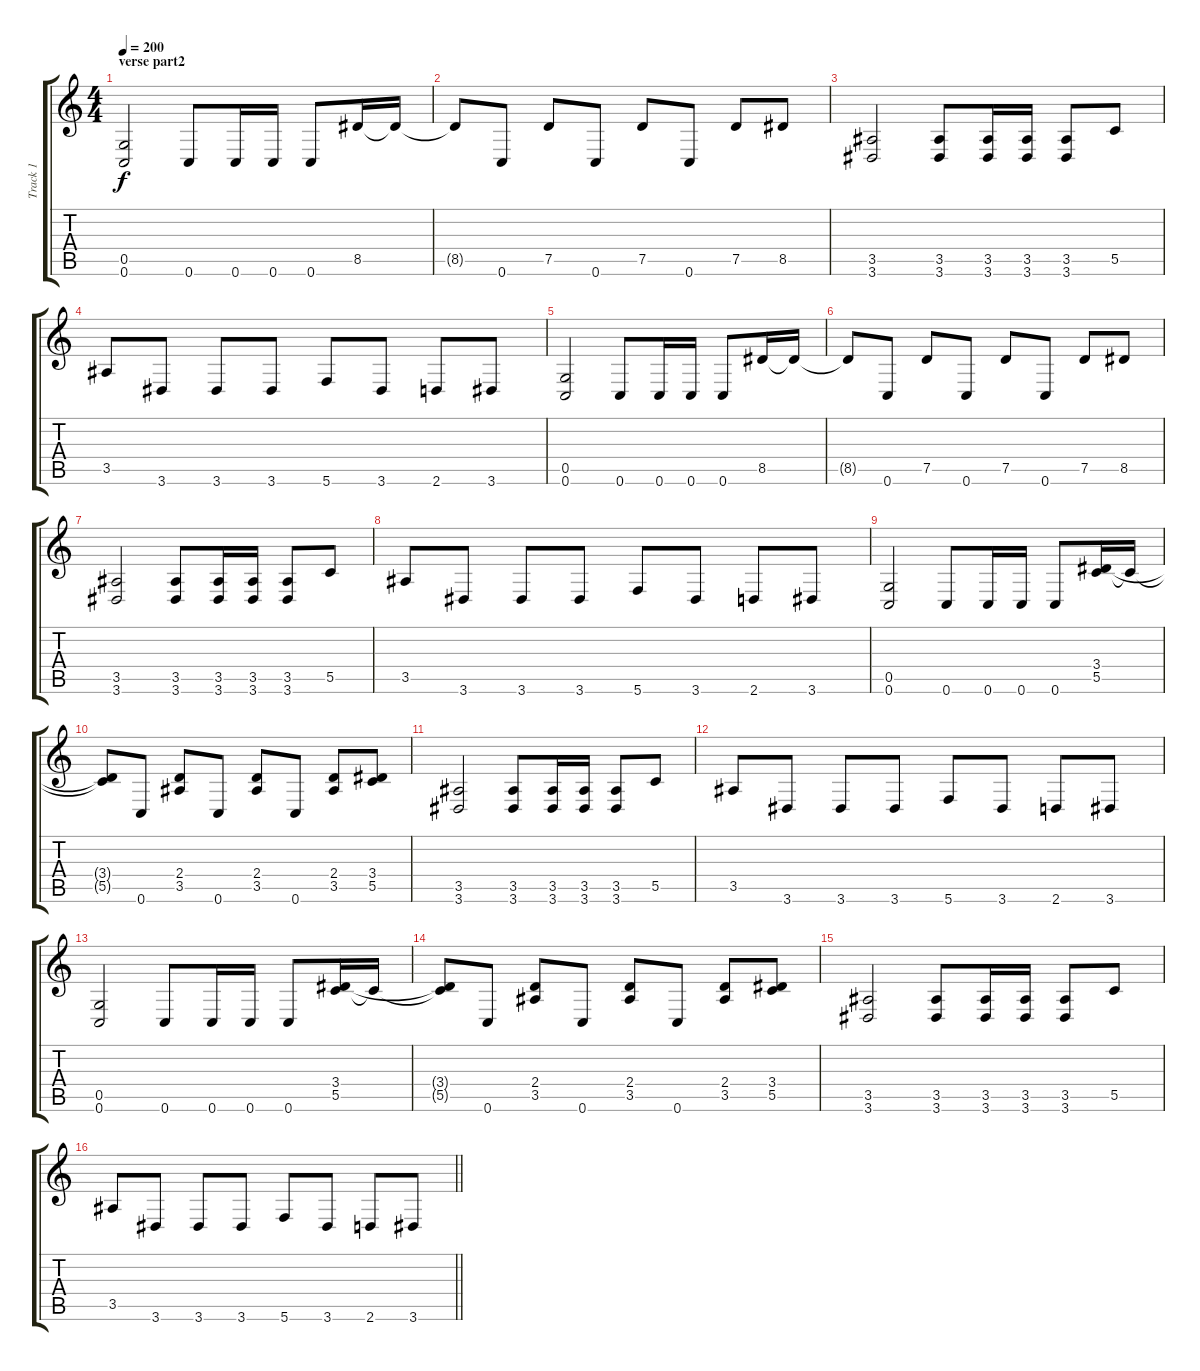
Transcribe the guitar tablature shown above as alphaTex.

\track ("Track 1" "Track 1") {instrument distortionguitar}
\staff {score tabs}
\tuning (D4 A3 F3 C3 G2 C2) {hide}
\ts (4 4)
\section ("" "verse part2")
\tempo 200
\clef g2
\ks c
(0.5 0.6).2{dy f} 0.6.8 0.6.16 0.6.16 0.6.8 8.5.16 8.5{t}.16 |
8.5{t}.8 0.6.8 7.5.8 0.6.8 7.5.8 0.6.8 7.5.8 8.5.8 |
(3.5 3.6).2 (3.5 3.6).8 (3.5 3.6).16 (3.5 3.6).16 (3.5 3.6).8 5.5.8 |
3.5.8 3.6.8 3.6.8 3.6.8 5.6.8 3.6.8 2.6.8 3.6.8 |
(0.5 0.6).2 0.6.8 0.6.16 0.6.16 0.6.8 8.5.16 8.5{t}.16 |
8.5{t}.8 0.6.8 7.5.8 0.6.8 7.5.8 0.6.8 7.5.8 8.5.8 |
(3.5 3.6).2 (3.5 3.6).8 (3.5 3.6).16 (3.5 3.6).16 (3.5 3.6).8 5.5.8 |
3.5.8 3.6.8 3.6.8 3.6.8 5.6.8 3.6.8 2.6.8 3.6.8 |
(0.5 0.6).2 0.6.8 0.6.16 0.6.16 0.6.8 (3.4 5.5).16 5.5{t}.16 |
(3.4{t} 5.5{t}).8 0.6.8 (2.4 3.5).8 0.6.8 (2.4 3.5).8 0.6.8 (2.4 3.5).8 (3.4 5.5).8 |
(3.5 3.6).2 (3.5 3.6).8 (3.5 3.6).16 (3.5 3.6).16 (3.5 3.6).8 5.5.8 |
3.5.8 3.6.8 3.6.8 3.6.8 5.6.8 3.6.8 2.6.8 3.6.8 |
(0.5 0.6).2 0.6.8 0.6.16 0.6.16 0.6.8 (3.4 5.5).16 5.5{t}.16 |
(3.4{t} 5.5{t}).8 0.6.8 (2.4 3.5).8 0.6.8 (2.4 3.5).8 0.6.8 (2.4 3.5).8 (3.4 5.5).8 |
(3.5 3.6).2 (3.5 3.6).8 (3.5 3.6).16 (3.5 3.6).16 (3.5 3.6).8 5.5.8 |
\barLineRight lightlight
3.5.8 3.6.8 3.6.8 3.6.8 5.6.8 3.6.8 2.6.8 3.6.8
